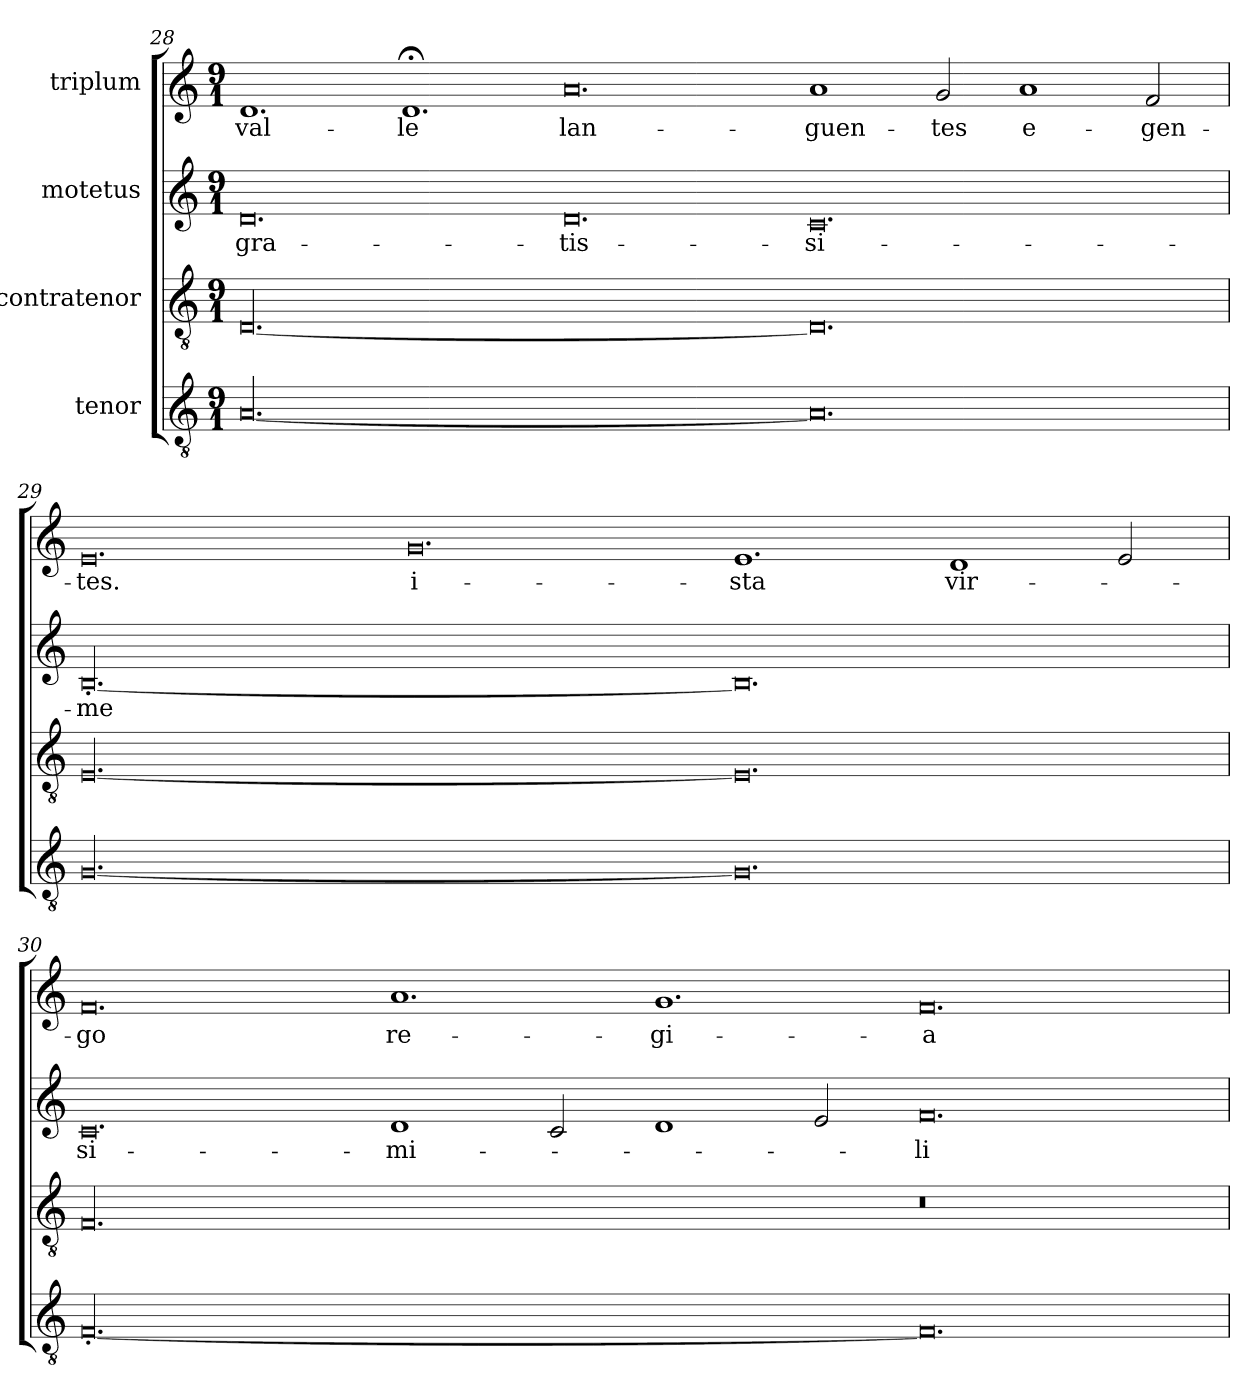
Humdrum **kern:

**kern	**kern	**kern	**text	**kern	**text
*part4	*part3	*part2	*part2	*part1	*part1
*staff4	*staff3	*staff2	*staff2	*staff1	*staff1
*I"tenor	*I"contratenor	*I"motetus	*	*I"triplum	*
*clefGv2	*clefGv2	*clefG2	*	*clefG2	*
*k[]	*k[]	*k[]	*	*k[]	*
*C:	*C:	*C:	*	*C:	*
*M9/1	*M9/1	*M9/1	*	*M9/1	*
=28	=28	=28	=28	=28	=28
[00.A/	[00.D/	0.d/	gra-	1.d/	val-
.	.	.	.	1.d;</	-le
.	.	0.d/	-tis-	0.a/	lan-
0.A/]	0.D/]	0.c/	-si-	1a/	-guen-
.	.	.	.	2g/	-tes
.	.	.	.	1a/	e-
.	.	.	.	2f/	-gen-
!!LO:PB:g=z
=29	=29	=29	=29	=29	=29
[00.G/	[00.E/	[00.B'/	-me	0.e/	-tes.
.	.	.	.	0.g/	i-
0.G/]	0.E/]	0.B/]	.	1.e/	-sta
.	.	.	.	1d/	vir-
.	.	.	.	2e/	.
=30	=30	=30	=30	=30	=30
[00.F'/	00.F/	0.c/	si-	0.f/	-go
.	.	1d/	-mi-	1.a/	re-
.	.	2c/	.	.	.
.	.	1d/	.	1.g/	-gi-
.	.	2e/	.	.	.
0.F/]	0.r	0.f/	-li	0.f/	-a
=	=	=	=	=	=
*-	*-	*-	*-	*-	*-
